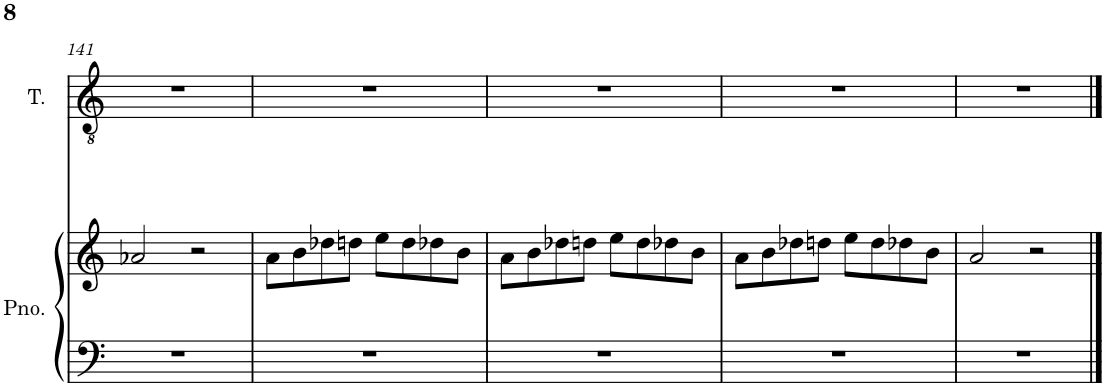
**kern	**kern	**kern
*part2	*part2	*part1
*staff3	*staff2	*staff1
*I"Piano	*	*I"Tenor
*I'Pno.	*	*I'T.
!!LO:PB:g=z
*clefF4	*clefG2	*clefGv2
*k[]	*k[]	*k[]
*M4/4	*M4/4	*M4/4
=141	=141	=141
1r	2a-X/	1r
.	2r	.
=142	=142	=142
1r	8a\L	1r
.	8b\	.
.	8dd-X\	.
.	8ddn\J	.
.	8ee\L	.
.	8dd\	.
.	8dd-X\	.
.	8b\J	.
=143	=143	=143
1r	8a\L	1r
.	8b\	.
.	8dd-X\	.
.	8ddn\J	.
.	8ee\L	.
.	8dd\	.
.	8dd-X\	.
.	8b\J	.
=144	=144	=144
1r	8a\L	1r
.	8b\	.
.	8dd-X\	.
.	8ddn\J	.
.	8ee\L	.
.	8dd\	.
.	8dd-X\	.
.	8b\J	.
=145	=145	=145
1r	2a/	1r
.	2r	.
==	==	==
*-	*-	*-
